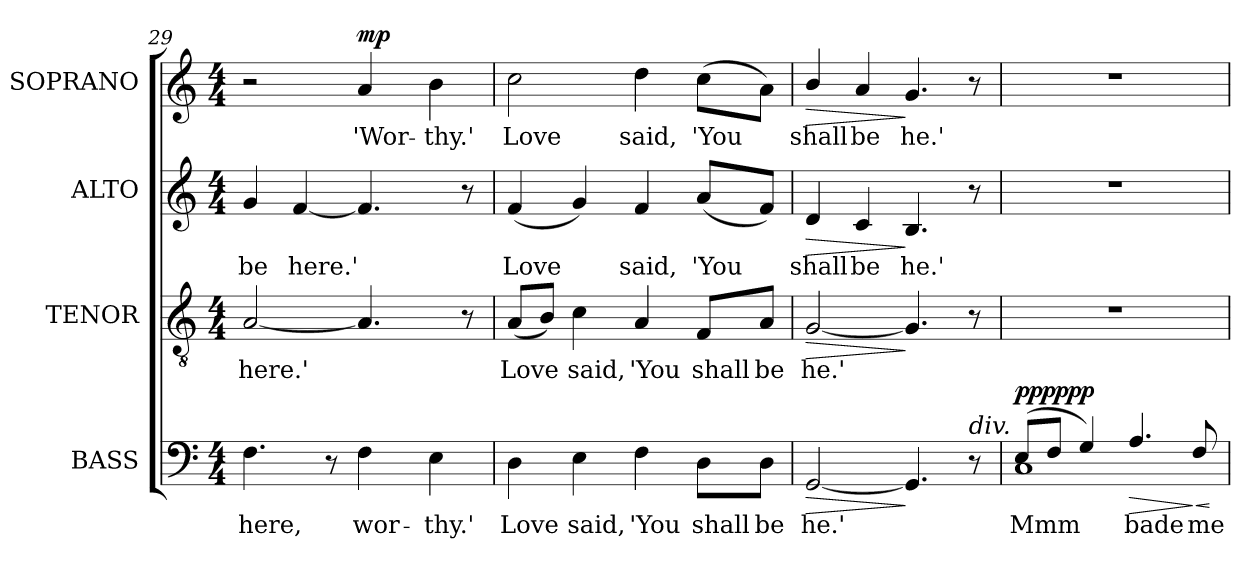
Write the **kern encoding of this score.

**kern	**text	**dynam	**kern	**text	**dynam	**kern	**text	**dynam	**kern	**text	**dynam
*part4	*part4	*part4	*part3	*part3	*part3	*part2	*part2	*part2	*part1	*part1	*part1
*staff4	*staff4	*staff4	*staff3	*staff3	*staff3	*staff2	*staff2	*staff2	*staff1	*staff1	*staff1
*I"BASS	*	*	*I"TENOR	*	*	*I"ALTO	*	*	*I"SOPRANO	*	*
*I'B.	*	*	*I'T.	*	*	*I'A.	*	*	*I'S.	*	*
*clefF4	*	*	*clefGv2	*	*	*clefG2	*	*	*clefG2	*	*
*	*	*	*ITrd7c12	*	*	*	*	*	*	*	*
*k[]	*	*	*k[]	*	*	*k[]	*	*	*k[]	*	*
*C:	*	*	*C:	*	*	*C:	*	*	*C:	*	*
*M4/4	*	*	*M4/4	*	*	*M4/4	*	*	*M4/4	*	*
=29	=29	=29	=29	=29	=29	=29	=29	=29	=29	=29	=29
!	!LO:LY:b:color=#000000	!	!	!	!	!	!	!	!	!	!
!	!	!	!	!LO:LY:b:color=#000000	!	!	!	!	!	!	!
!	!	!	!	!	!	!	!LO:LY:b:color=#000000	!	!	!	!
4.Fi\	here,	.	[<2AAi/	here.'	.	4gi/	be	.	2r	.	.
!	!	!	!	!	!	!	!LO:LY:b:color=#000000	!	!	!	!
.	.	.	.	.	.	[<4fi/	here.'	.	.	.	.
8r	.	.	.	.	.	.	.	.	.	.	.
!	!LO:LY:b:color=#000000	!	!	!	!	!	!	!	!	!	!
!	!	!	!	!	!	!	!	!	!	!LO:LY:b:color=#000000	!
4Fi\	wor-	.	4.AAi/]	.	.	4.fi/]	.	.	4ai/	'Wor-	mp
!	!LO:LY:b:color=#000000	!	!	!	!	!	!	!	!	!	!
!	!	!	!	!	!	!	!	!	!	!LO:LY:b:color=#000000	!
4Ei\	-thy.'	.	.	.	.	.	.	.	4bi\	-thy.'	.
.	.	.	8r	.	.	8r	.	.	.	.	.
=30	=30	=30	=30	=30	=30	=30	=30	=30	=30	=30	=30
!	!LO:LY:b:color=#000000	!	!	!	!	!	!	!	!	!	!
!	!	!	!	!LO:LY:b:color=#000000	!	!	!	!	!	!	!
!	!	!	!	!	!	!	!LO:LY:b:color=#000000	!	!	!	!
!	!	!	!	!	!	!	!	!	!	!LO:LY:b:color=#000000	!
4Di\	Love	.	(8AAi/L	Love	.	(4fi/	Love	.	2cci\	Love	.
.	.	.	8BBi/J)	.	.	.	.	.	.	.	.
!	!LO:LY:b:color=#000000	!	!	!	!	!	!	!	!	!	!
!	!	!	!	!LO:LY:b:color=#000000	!	!	!	!	!	!	!
4Ei\	said,	.	4Ci\	said,	.	4gi/)	.	.	.	.	.
!	!LO:LY:b:color=#000000	!	!	!	!	!	!	!	!	!	!
!	!	!	!	!LO:LY:b:color=#000000	!	!	!	!	!	!	!
!	!	!	!	!	!	!	!LO:LY:b:color=#000000	!	!	!	!
!	!	!	!	!	!	!	!	!	!	!LO:LY:b:color=#000000	!
4Fi\	'You	.	4AAi/	'You	.	4fi/	said,	.	4ddi\	said,	.
!	!LO:LY:b:color=#000000	!	!	!	!	!	!	!	!	!	!
!	!	!	!	!LO:LY:b:color=#000000	!	!	!	!	!	!	!
!	!	!	!	!	!	!	!LO:LY:b:color=#000000	!	!	!	!
!	!	!	!	!	!	!	!	!	!	!LO:LY:b:color=#000000	!
8Di\L	shall	.	8FFi/L	shall	.	(8ai/L	'You	.	(8cci\L	'You	.
!	!LO:LY:b:color=#000000	!	!	!	!	!	!	!	!	!	!
!	!	!	!	!LO:LY:b:color=#000000	!	!	!	!	!	!	!
8Di\J	be	.	8AAi/J	be	.	8fi/J)	.	.	8ai\J)	.	.
=31	=31	=31	=31	=31	=31	=31	=31	=31	=31	=31	=31
!	!LO:LY:b:color=#000000	!LO:HP:b	!	!	!	!	!	!	!	!	!
!	!	!	!	!LO:LY:b:color=#000000	!LO:HP:b	!	!	!	!	!	!
!	!	!	!	!	!	!	!LO:LY:b:color=#000000	!LO:HP:b	!	!	!
!	!	!	!	!	!	!	!	!	!	!LO:LY:b:color=#000000	!LO:HP:b
[<2GGi/	he.'	>	[<2GGi/	he.'	>	4di/	shall	>	4bi/	shall	>
!	!	!	!	!	!	!	!LO:LY:b:color=#000000	!	!	!	!
!	!	!	!	!	!	!	!	!	!	!LO:LY:b:color=#000000	!
.	.	.	.	.	.	4ci/	be	.	4ai/	be	.
!	!	!	!	!	!	!	!LO:LY:b:color=#000000	!	!	!	!
!	!	!	!	!	!	!	!	!	!	!LO:LY:b:color=#000000	!
4.GGi/]	.	]	4.GGi/]	.	]	4.Bi/	he.'	]	4.gi/	he.'	]
!LO:TX:a:i:t=div.	!	!	!	!	!	!	!	!	!	!	!
8r	.	.	8r	.	.	8r	.	.	8r	.	.
!!LO:PB:g=z
=32	=32	=32	=32	=32	=32	=32	=32	=32	=32	=32	=32
!	!LO:LY:a:color=#000000	!	!	!	!	!	!	!	!	!	!
*^	*	*	*	*	*	*	*	*	*	*	*
!	!	!LO:LY:b:color=#000000	!	!	!	!	!	!	!	!	!	!
(8Ei/L	1Ci	Mmm	pppp pp	1r	.	.	1r	.	.	1r	.	.
8Fi/J	.	.	.	.	.	.	.	.	.	.	.	.
4Gi/)	.	.	.	.	.	.	.	.	.	.	.	.
!	!	!LO:LY:a:color=#000000	!LO:HP:b	!	!	!	!	!	!	!	!	!
4.Ai/	.	bade	>	.	.	.	.	.	.	.	.	.
!	!	!LO:LY:a:color=#000000	!LO:HP:n=1:b	!	!	!	!	!	!	!	!	!
8Fi/	.	me	] <	.	.	.	.	.	.	.	.	.
*v	*v	*	*	*	*	*	*	*	*	*	*	*
.	.	[	.	.	.	.	.	.	.	.	.
=	=	=	=	=	=	=	=	=	=	=	=
*-	*-	*-	*-	*-	*-	*-	*-	*-	*-	*-	*-
